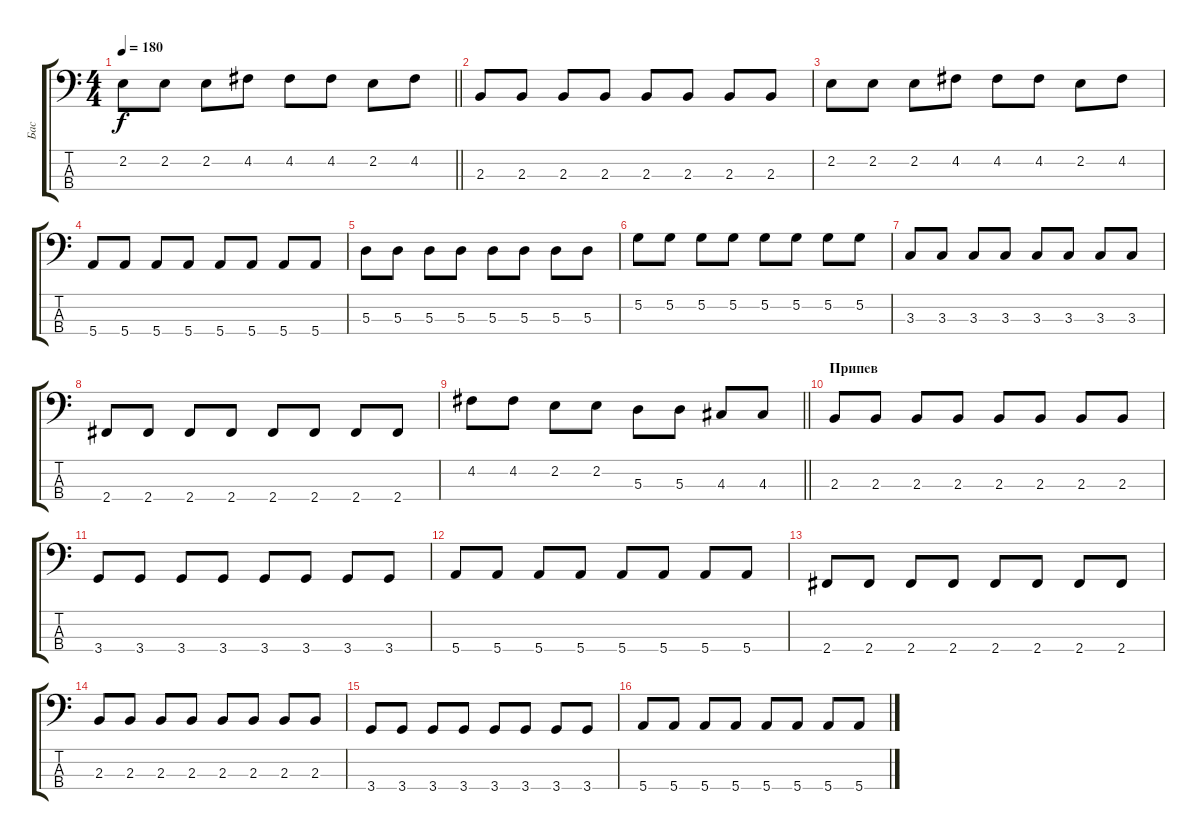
\track ("Бас" "Бас") {instrument electricbassfinger}
\staff {score tabs}
\tuning (G2 D2 A1 E1) {hide}
\ts (4 4)
\tempo 180
\clef f4
\barLineRight lightlight
\ks c
2.2.8{dy f} 2.2.8 2.2.8 4.2.8 4.2.8 4.2.8 2.2.8 4.2.8 |
2.3.8 2.3.8 2.3.8 2.3.8 2.3.8 2.3.8 2.3.8 2.3.8 |
2.2.8 2.2.8 2.2.8 4.2.8 4.2.8 4.2.8 2.2.8 4.2.8 |
5.4.8 5.4.8 5.4.8 5.4.8 5.4.8 5.4.8 5.4.8 5.4.8 |
5.3.8 5.3.8 5.3.8 5.3.8 5.3.8 5.3.8 5.3.8 5.3.8 |
5.2.8 5.2.8 5.2.8 5.2.8 5.2.8 5.2.8 5.2.8 5.2.8 |
3.3.8 3.3.8 3.3.8 3.3.8 3.3.8 3.3.8 3.3.8 3.3.8 |
2.4.8 2.4.8 2.4.8 2.4.8 2.4.8 2.4.8 2.4.8 2.4.8 |
\barLineRight lightlight
4.2.8 4.2.8 2.2.8 2.2.8 5.3.8 5.3.8 4.3.8 4.3.8 |
\section ("" "Припев")
2.3.8 2.3.8 2.3.8 2.3.8 2.3.8 2.3.8 2.3.8 2.3.8 |
3.4.8 3.4.8 3.4.8 3.4.8 3.4.8 3.4.8 3.4.8 3.4.8 |
5.4.8 5.4.8 5.4.8 5.4.8 5.4.8 5.4.8 5.4.8 5.4.8 |
2.4.8 2.4.8 2.4.8 2.4.8 2.4.8 2.4.8 2.4.8 2.4.8 |
2.3.8 2.3.8 2.3.8 2.3.8 2.3.8 2.3.8 2.3.8 2.3.8 |
3.4.8 3.4.8 3.4.8 3.4.8 3.4.8 3.4.8 3.4.8 3.4.8 |
5.4.8 5.4.8 5.4.8 5.4.8 5.4.8 5.4.8 5.4.8 5.4.8
